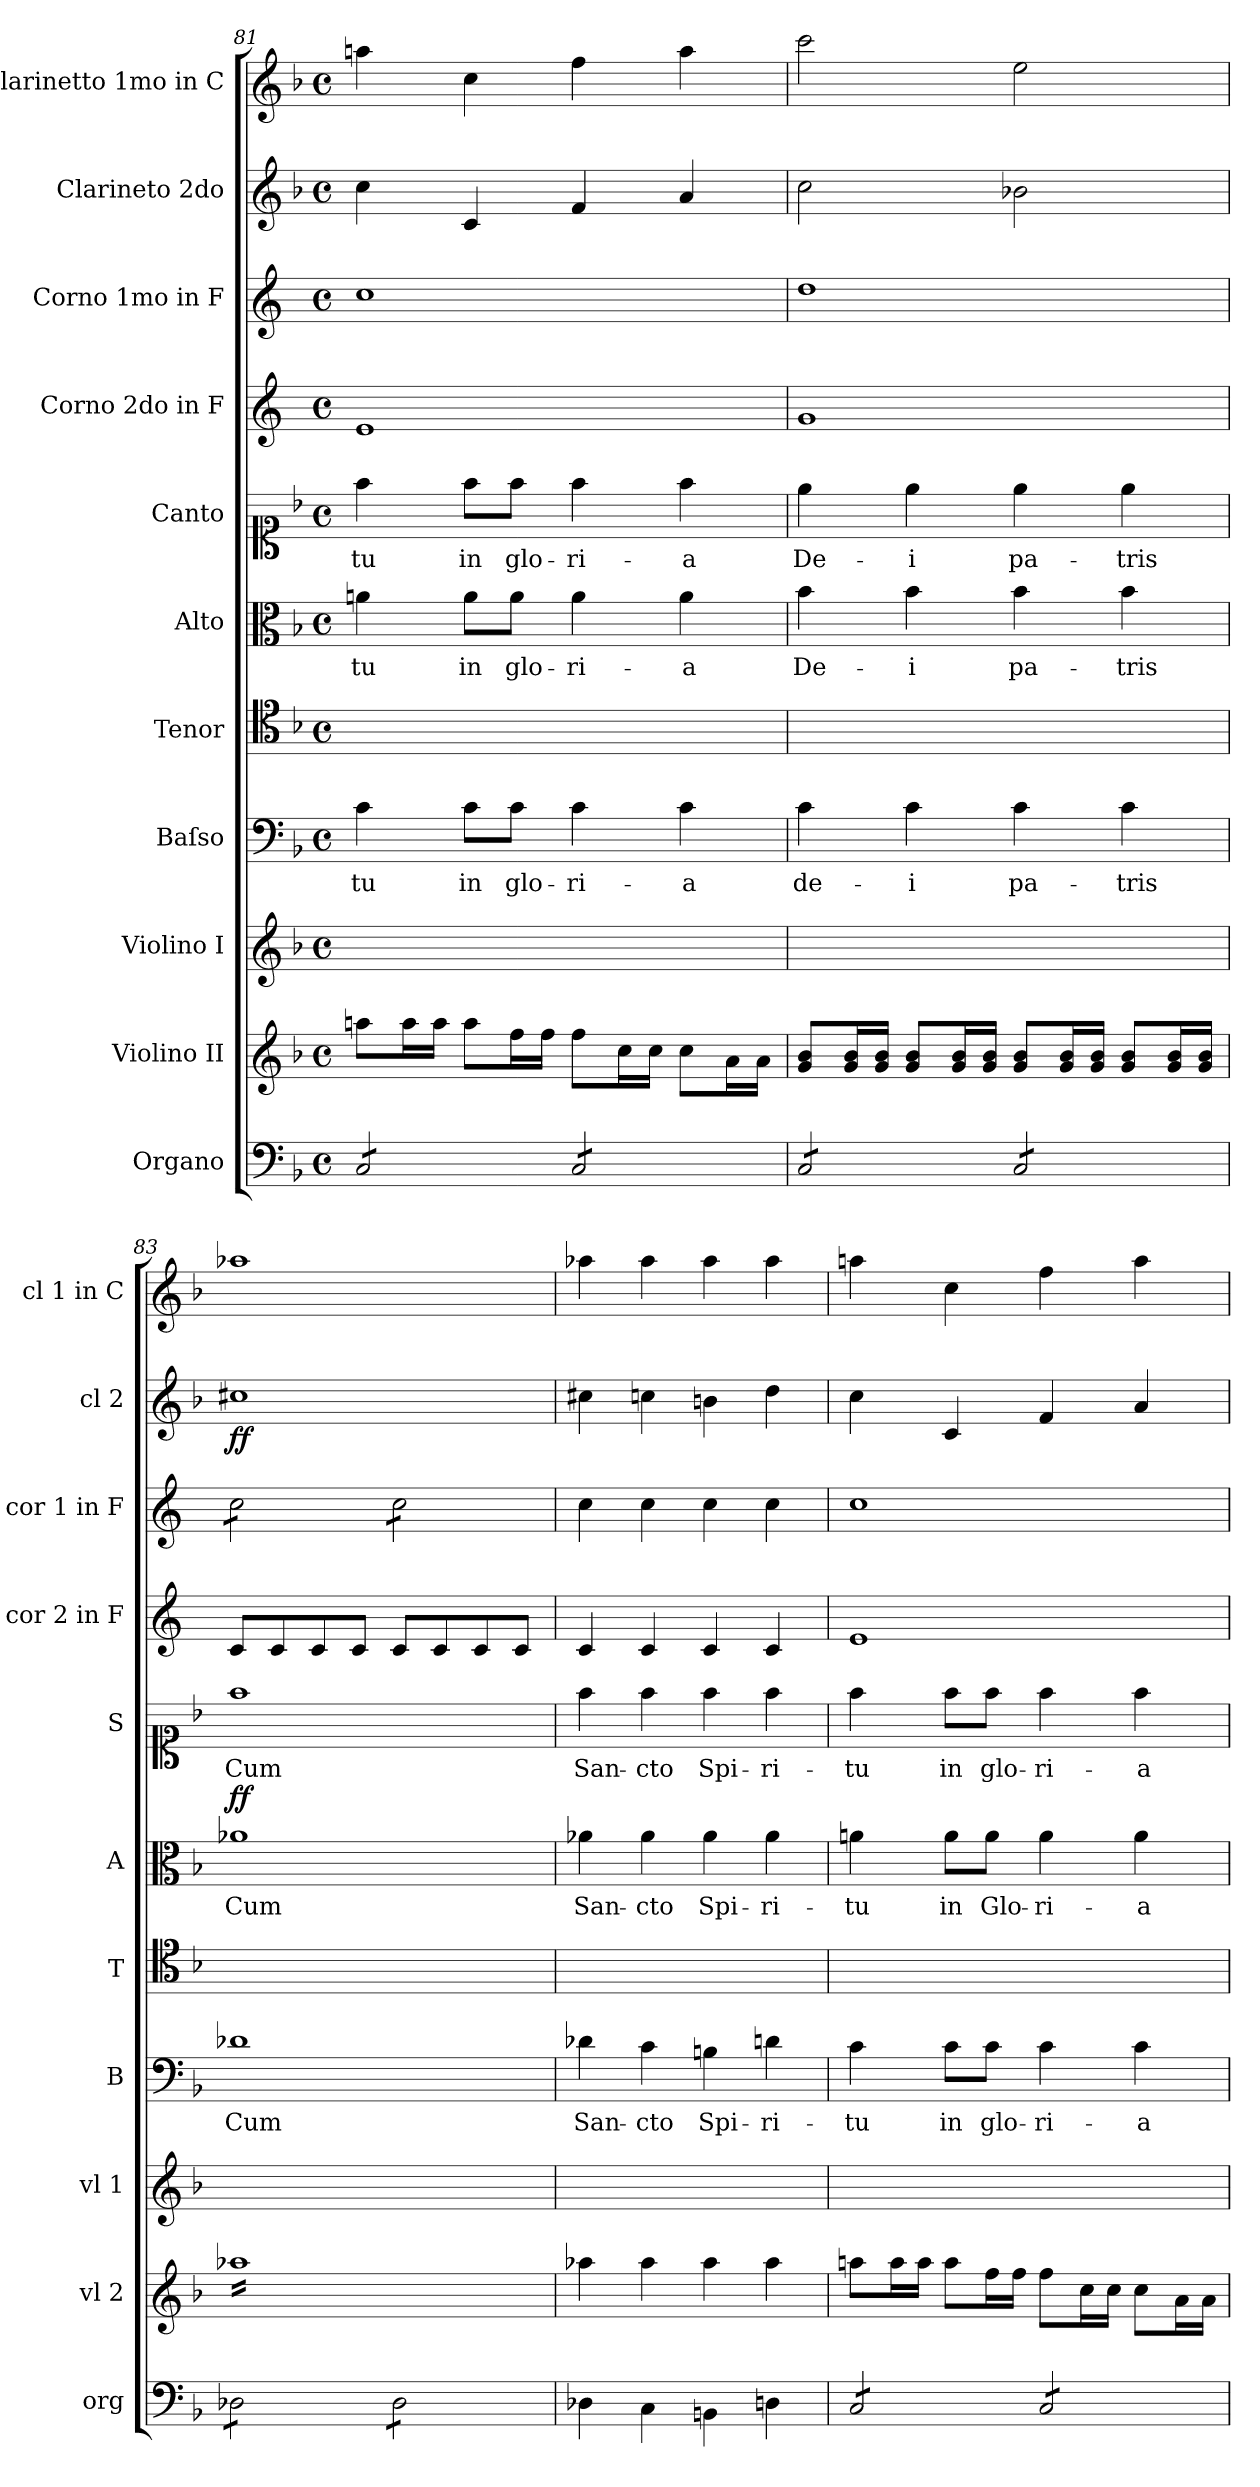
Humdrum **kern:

**kern	**kern	**kern	**kern	**text	**kern	**kern	**text	**dynam	**kern	**text	**kern	**kern	**kern	**dynam	**kern
*part11	*part10	*part9	*part8	*part8	*part7	*part6	*part6	*part6	*part5	*part5	*part4	*part3	*part2	*part2	*part1
*staff11	*staff10	*staff9	*staff8	*staff8	*staff7	*staff6	*staff6	*staff6	*staff5	*staff5	*staff4	*staff3	*staff2	*staff2	*staff1
*I"Organo	*I"Violino II	*I"Violino I	*I"Baſso	*	*I"Tenor	*I"Alto	*	*	*I"Canto	*	*I"Corno 2do in F	*I"Corno 1mo in F	*I"Clarineto 2do	*	*I"Clarinetto 1mo in C
*I'org	*I'vl 2	*I'vl 1	*I'B	*	*I'T	*I'A	*	*	*I'S	*	*I'cor 2 in F	*I'cor 1 in F	*I'cl 2	*	*I'cl 1 in C
*clefF4	*clefG2	*clefG2	*clefF4	*	*clefC4	*clefC3	*	*	*clefC1	*	*clefG2	*clefG2	*clefG2	*	*clefG2
*	*	*	*	*	*	*	*	*	*	*	*ITrd4c7	*ITrd4c7	*	*	*
*k[b-]	*k[b-]	*k[b-]	*k[b-]	*	*k[b-]	*k[b-]	*	*	*k[b-]	*	*k[b-]	*k[b-]	*k[b-]	*	*k[b-]
*F:	*F:	*F:	*F:	*	*F:	*F:	*	*	*F:	*	*	*	*F:	*	*F:
*M4/4	*M4/4	*M4/4	*M4/4	*	*M4/4	*M4/4	*	*	*M4/4	*	*M4/4	*M4/4	*M4/4	*	*M4/4
*met(c)	*met(c)	*met(c)	*met(c)	*	*met(c)	*met(c)	*	*	*met(c)	*	*met(c)	*met(c)	*met(c)	*	*met(c)
=81	=81	=81	=81	=81	=81	=81	=81	=81	=81	=81	=81	=81	=81	=81	=81
*tremolo	*	*	*	*	*	*	*	*	*	*	*	*	*	*	*
8C/L	8aan\L	1ryy	4c\	-tu	1ryy	4an\	-tu	.	4ff\	-tu	1A	1f	4cc\	.	4aan\
8C/	16aa\L	.	.	.	.	.	.	.	.	.	.	.	.	.	.
.	16aa\JJ	.	.	.	.	.	.	.	.	.	.	.	.	.	.
8C/	8aa\L	.	8c\L	in	.	8a\L	in	.	8ff\L	in	.	.	4c/	.	4cc\
8C/J	16ff\L	.	8c\J	glo-	.	8a\J	glo-	.	8ff\J	glo-	.	.	.	.	.
.	16ff\JJ	.	.	.	.	.	.	.	.	.	.	.	.	.	.
8C/L	8ff\L	.	4c\	-ri-	.	4a\	-ri-	.	4ff\	-ri-	.	.	4f/	.	4ff\
8C/	16cc\L	.	.	.	.	.	.	.	.	.	.	.	.	.	.
.	16cc\JJ	.	.	.	.	.	.	.	.	.	.	.	.	.	.
8C/	8cc\L	.	4c\	-a	.	4a\	-a	.	4ff\	-a	.	.	4a/	.	4aa\
8C/J	16a\L	.	.	.	.	.	.	.	.	.	.	.	.	.	.
.	16a\JJ	.	.	.	.	.	.	.	.	.	.	.	.	.	.
=82	=82	=82	=82	=82	=82	=82	=82	=82	=82	=82	=82	=82	=82	=82	=82
8C/L	8g/ 8b-/L	1ryy	4c\	de-	1ryy	4b-\	De-	.	4ee\	De-	1c	1g	2cc\	.	2ccc\
8C/	16g/ 16b-/L	.	.	.	.	.	.	.	.	.	.	.	.	.	.
.	16g/ 16b-/JJ	.	.	.	.	.	.	.	.	.	.	.	.	.	.
8C/	8g/ 8b-/L	.	4c\	-i	.	4b-\	-i	.	4ee\	-i	.	.	.	.	.
8C/J	16g/ 16b-/L	.	.	.	.	.	.	.	.	.	.	.	.	.	.
.	16g/ 16b-/JJ	.	.	.	.	.	.	.	.	.	.	.	.	.	.
8C/L	8g/ 8b-/L	.	4c\	pa-	.	4b-\	pa-	.	4ee\	pa-	.	.	2b-X\	.	2ee\
8C/	16g/ 16b-/L	.	.	.	.	.	.	.	.	.	.	.	.	.	.
.	16g/ 16b-/JJ	.	.	.	.	.	.	.	.	.	.	.	.	.	.
8C/	8g/ 8b-/L	.	4c\	-tris	.	4b-\	-tris	.	4ee\	-tris	.	.	.	.	.
8C/J	16g/ 16b-/L	.	.	.	.	.	.	.	.	.	.	.	.	.	.
.	16g/ 16b-/JJ	.	.	.	.	.	.	.	.	.	.	.	.	.	.
=83	=83	=83	=83	=83	=83	=83	=83	=83	=83	=83	=83	=83	=83	=83	=83
!	!	!	!	!	!	!	!	!LO:DY:b	!	!	!	!	!	!	!
*	*tremolo	*	*	*	*	*	*	*	*	*	*	*	*	*	*
*	*	*	*	*	*	*	*	*	*	*	*	*tremolo	*	*	*
8D-X\L	16aa-X\LL	1ryy	1d-X	Cum	1ryy	1a-X	Cum	ff	1ff	Cum	8F/L	8f\L	1cc#X	ff	1aa-X
.	16aa-X\	.	.	.	.	.	.	.	.	.	.	.	.	.	.
8D-X\	16aa-X\	.	.	.	.	.	.	.	.	.	8F/	8f\	.	.	.
.	16aa-X\	.	.	.	.	.	.	.	.	.	.	.	.	.	.
8D-X\	16aa-X\	.	.	.	.	.	.	.	.	.	8F/	8f\	.	.	.
.	16aa-X\	.	.	.	.	.	.	.	.	.	.	.	.	.	.
8D-X\J	16aa-X\	.	.	.	.	.	.	.	.	.	8F/J	8f\J	.	.	.
.	16aa-X\	.	.	.	.	.	.	.	.	.	.	.	.	.	.
8D-\L	16aa-X\	.	.	.	.	.	.	.	.	.	8F/L	8f\L	.	.	.
.	16aa-X\	.	.	.	.	.	.	.	.	.	.	.	.	.	.
8D-\	16aa-X\	.	.	.	.	.	.	.	.	.	8F/	8f\	.	.	.
.	16aa-X\	.	.	.	.	.	.	.	.	.	.	.	.	.	.
8D-\	16aa-X\	.	.	.	.	.	.	.	.	.	8F/	8f\	.	.	.
.	16aa-X\	.	.	.	.	.	.	.	.	.	.	.	.	.	.
8D-\J	16aa-X\	.	.	.	.	.	.	.	.	.	8F/J	8f\J	.	.	.
*	*	*	*	*	*	*	*	*	*	*	*	*Xtremolo	*	*	*
*Xtremolo	*	*	*	*	*	*	*	*	*	*	*	*	*	*	*
.	16aa-X\JJ	.	.	.	.	.	.	.	.	.	.	.	.	.	.
*	*Xtremolo	*	*	*	*	*	*	*	*	*	*	*	*	*	*
=84	=84	=84	=84	=84	=84	=84	=84	=84	=84	=84	=84	=84	=84	=84	=84
4D-X\	4aa-X\	1ryy	4d-X\	San-	1ryy	4a-X\	San-	.	4ff\	San-	4F/	4f\	4cc#X\	.	4aa-X\
4C\	4aa-\	.	4c\	-cto	.	4a-\	-cto	.	4ff\	-cto	4F/	4f\	4ccn\	.	4aa-\
4BBn\	4aa-\	.	4Bn\	Spi-	.	4a-\	Spi-	.	4ff\	Spi-	4F/	4f\	4bn\	.	4aa-\
4Dn\	4aa-\	.	4dn\	-ri-	.	4a-\	-ri-	.	4ff\	-ri-	4F/	4f\	4dd\	.	4aa-\
=85	=85	=85	=85	=85	=85	=85	=85	=85	=85	=85	=85	=85	=85	=85	=85
*tremolo	*	*	*	*	*	*	*	*	*	*	*	*	*	*	*
8C/L	8aan\L	1ryy	4c\	-tu	1ryy	4an\	-tu	.	4ff\	-tu	1A	1f	4cc\	.	4aan\
8C/	16aa\L	.	.	.	.	.	.	.	.	.	.	.	.	.	.
.	16aa\JJ	.	.	.	.	.	.	.	.	.	.	.	.	.	.
8C/	8aa\L	.	8c\L	in	.	8a\L	in	.	8ff\L	in	.	.	4c/	.	4cc\
8C/J	16ff\L	.	8c\J	glo-	.	8a\J	Glo-	.	8ff\J	glo-	.	.	.	.	.
.	16ff\JJ	.	.	.	.	.	.	.	.	.	.	.	.	.	.
8C/L	8ff\L	.	4c\	-ri-	.	4a\	-ri-	.	4ff\	-ri-	.	.	4f/	.	4ff\
8C/	16cc\L	.	.	.	.	.	.	.	.	.	.	.	.	.	.
.	16cc\JJ	.	.	.	.	.	.	.	.	.	.	.	.	.	.
8C/	8cc\L	.	4c\	-a	.	4a\	-a	.	4ff\	-a	.	.	4a/	.	4aa\
8C/J	16a\L	.	.	.	.	.	.	.	.	.	.	.	.	.	.
*Xtremolo	*	*	*	*	*	*	*	*	*	*	*	*	*	*	*
.	16a\JJ	.	.	.	.	.	.	.	.	.	.	.	.	.	.
=	=	=	=	=	=	=	=	=	=	=	=	=	=	=	=
*-	*-	*-	*-	*-	*-	*-	*-	*-	*-	*-	*-	*-	*-	*-	*-
